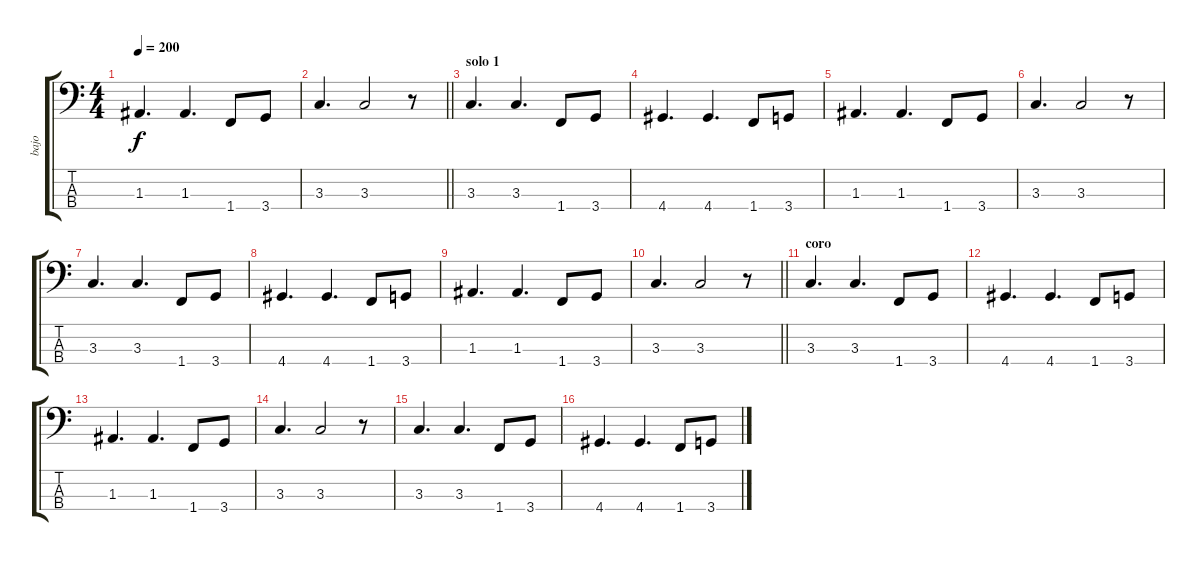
\track ("bajo" "bajo") {instrument electricbasspick}
\staff {score tabs}
\tuning (G2 D2 A1 E1) {hide}
\ts (4 4)
\tempo 200
\clef f4
\ks c
1.3.4{d dy f} 1.3.4{d} 1.4.8 3.4.8 |
\barLineRight lightlight
3.3.4{d} 3.3.2 r.8 |
\section ("" "solo 1")
3.3.4{d} 3.3.4{d} 1.4.8 3.4.8 |
4.4.4{d} 4.4.4{d} 1.4.8 3.4.8 |
1.3.4{d} 1.3.4{d} 1.4.8 3.4.8 |
3.3.4{d} 3.3.2 r.8 |
3.3.4{d} 3.3.4{d} 1.4.8 3.4.8 |
4.4.4{d} 4.4.4{d} 1.4.8 3.4.8 |
1.3.4{d} 1.3.4{d} 1.4.8 3.4.8 |
\barLineRight lightlight
3.3.4{d} 3.3.2 r.8 |
\section ("" "coro")
3.3.4{d} 3.3.4{d} 1.4.8 3.4.8 |
4.4.4{d} 4.4.4{d} 1.4.8 3.4.8 |
1.3.4{d} 1.3.4{d} 1.4.8 3.4.8 |
3.3.4{d} 3.3.2 r.8 |
3.3.4{d} 3.3.4{d} 1.4.8 3.4.8 |
4.4.4{d} 4.4.4{d} 1.4.8 3.4.8
